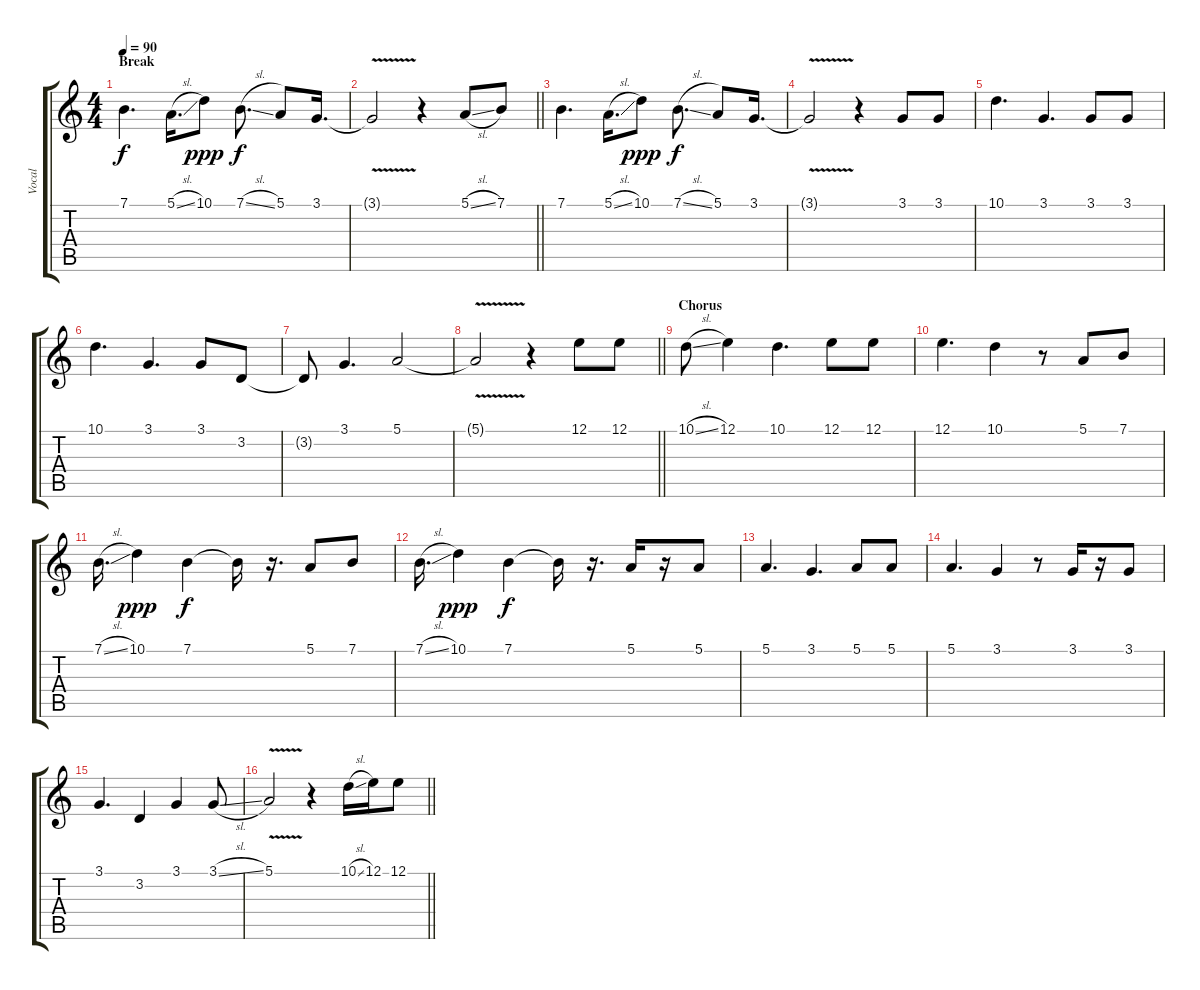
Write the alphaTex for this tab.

\track ("Vocal" "Vocal") {instrument piccolo}
\staff {score tabs}
\tuning (E4 B3 G3 D3 A2 E2) {hide}
\ts (4 4)
\section ("" "Break")
\tempo 90
\clef g2
\ks c
7.1.4{d dy f} 5.1{sl}.16{d} 10.1.8{dy ppp} 7.1{sl}.8{d dy f} 5.1.8 3.1.16{d} |
\barLineRight lightlight
3.1{v t}.2 r.4 5.1{sl}.8 7.1.8 |
7.1.4{d} 5.1{sl}.16{d} 10.1.8{dy ppp} 7.1{sl}.8{d dy f} 5.1.8 3.1.16{d} |
3.1{v t}.2 r.4 3.1.8 3.1.8 |
10.1.4{d} 3.1.4{d} 3.1.8 3.1.8 |
10.1.4{d} 3.1.4{d} 3.1.8 3.2.8 |
3.2{t}.8 3.1.4{d} 5.1.2 |
\barLineRight lightlight
5.1{v t}.2 r.4 12.1.8 12.1.8 |
\section ("" "Chorus")
10.1{sl}.8 12.1.4 10.1.4{d} 12.1.8 12.1.8 |
12.1.4{d} 10.1.4 r.8 5.1.8 7.1.8 |
7.1{sl}.16{d} 10.1.4{dy ppp} 7.1.4{dy f} 7.1{t}.16 r.16{d} 5.1.8 7.1.8 |
7.1{sl}.16{d} 10.1.4{dy ppp} 7.1.4{dy f} 7.1{t}.16 r.16{d} 5.1.16 r.16 5.1.8 |
5.1.4{d} 3.1.4{d} 5.1.8 5.1.8 |
5.1.4{d} 3.1.4 r.8 3.1.16 r.16 3.1.8 |
3.1.4{d} 3.2.4 3.1.4 3.1{sl}.8 |
\barLineRight lightlight
5.1{v}.2 r.4 10.1{sl}.16 12.1.16 12.1.8
